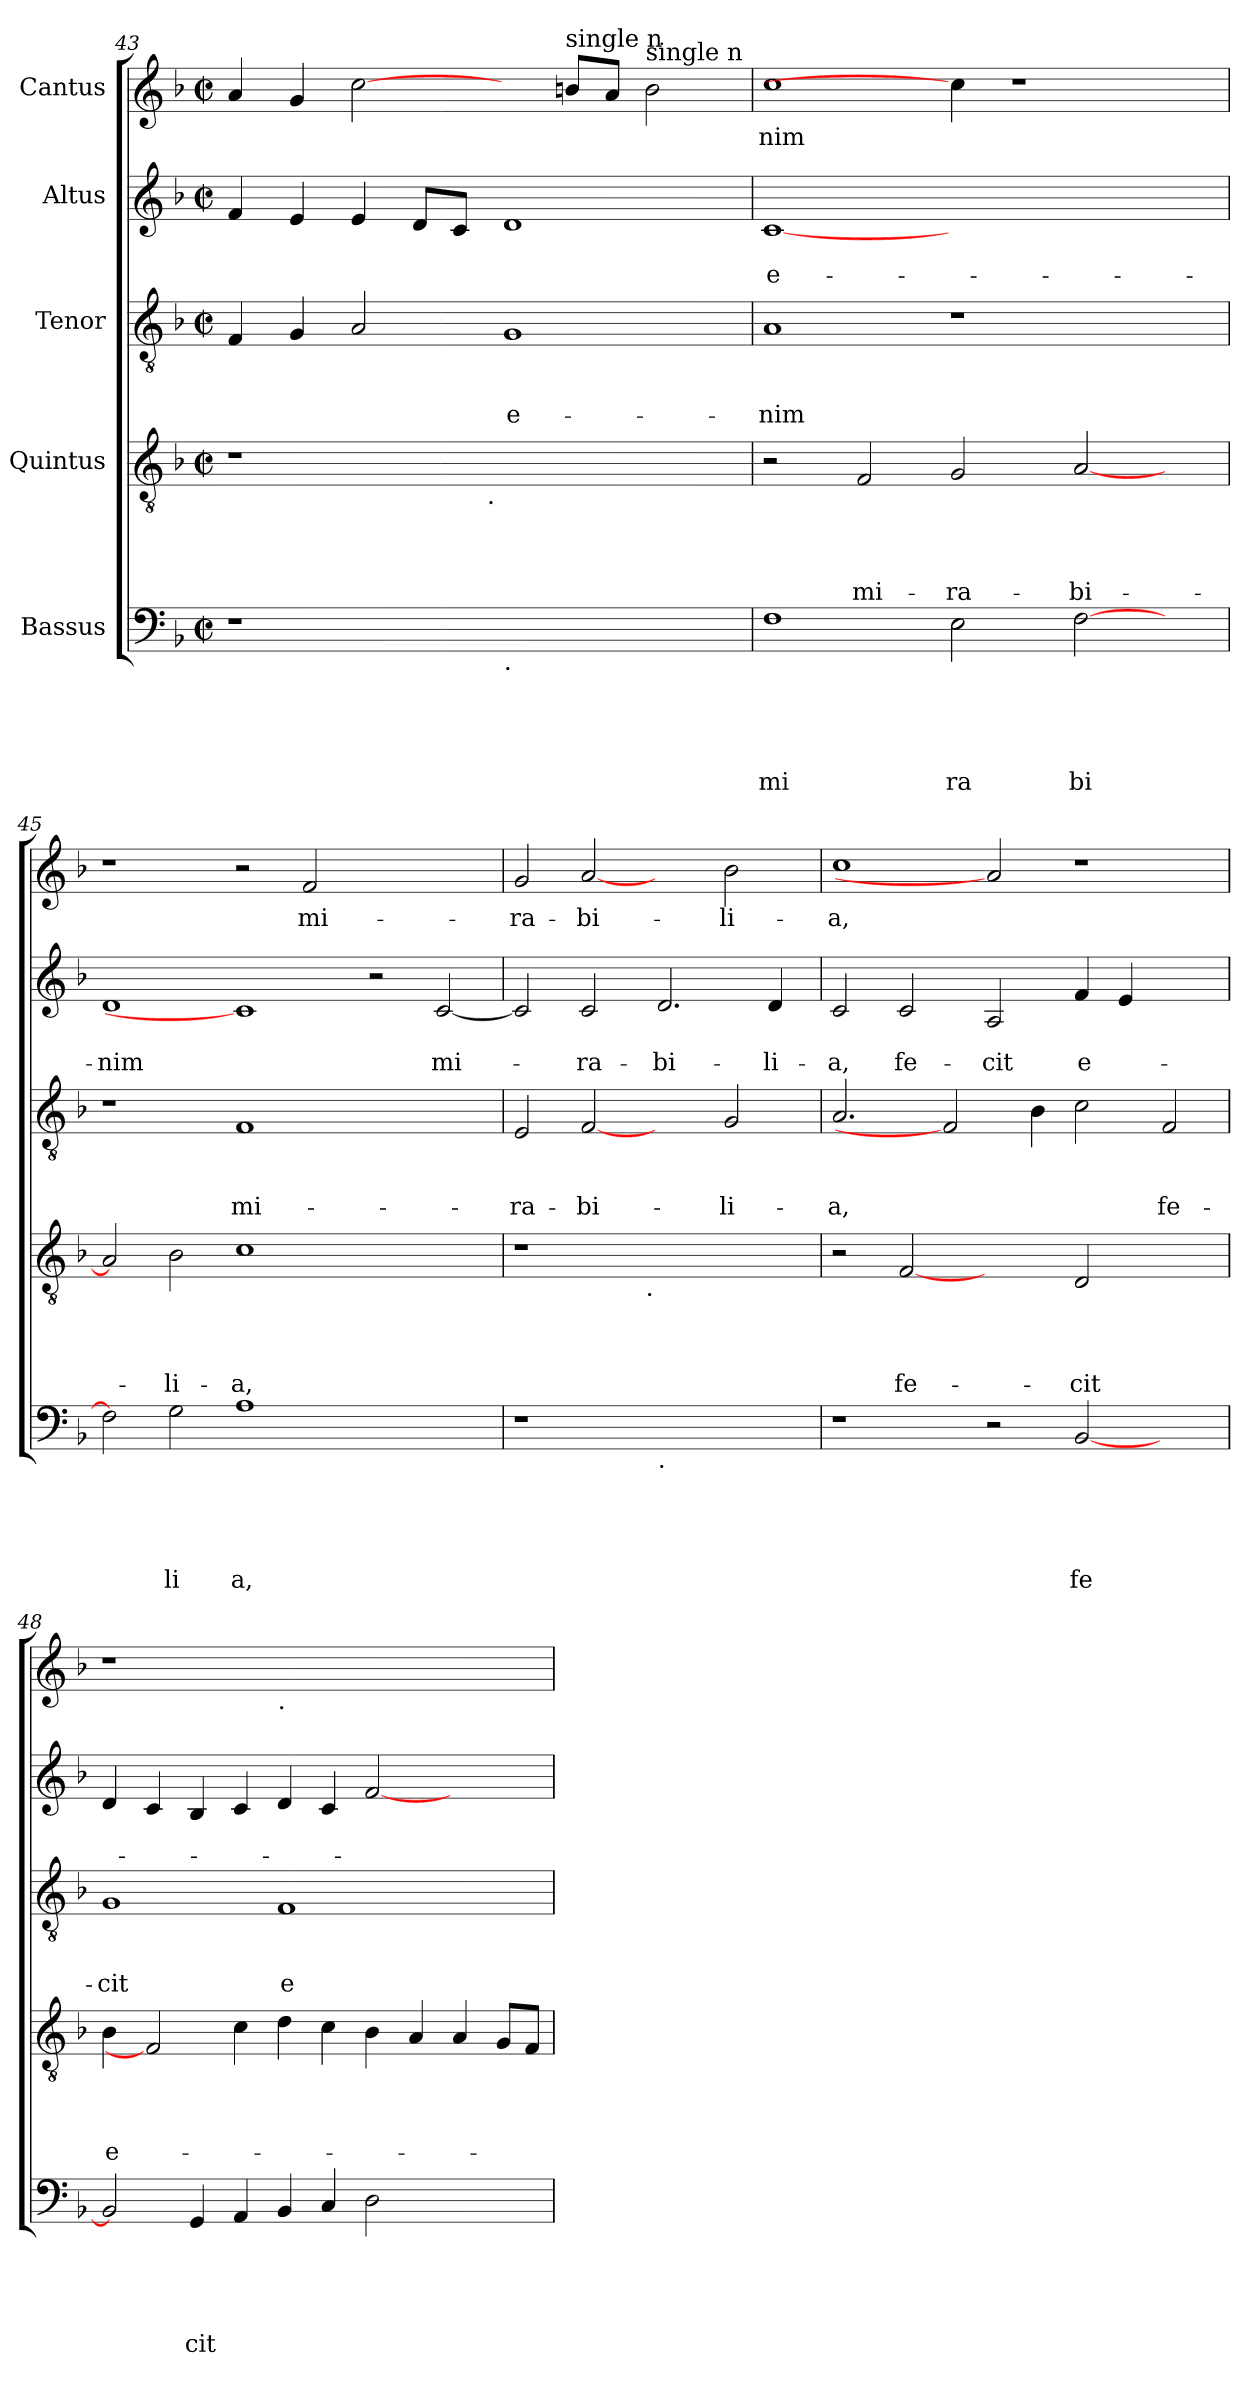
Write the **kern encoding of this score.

**kern	**text	**text	**text	**text	**text	**kern	**text	**text	**text	**text	**kern	**text	**text	**text	**kern	**text	**text	**kern	**text
*part5	*part5	*part5	*part5	*part5	*part5	*part4	*part4	*part4	*part4	*part4	*part3	*part3	*part3	*part3	*part2	*part2	*part2	*part1	*part1
*staff5	*staff5	*staff5	*staff5	*staff5	*staff5	*staff4	*staff4	*staff4	*staff4	*staff4	*staff3	*staff3	*staff3	*staff3	*staff2	*staff2	*staff2	*staff1	*staff1
*I"Bassus	*	*	*	*	*	*I"Quintus	*	*	*	*	*I"Tenor	*	*	*	*I"Altus	*	*	*I"Cantus	*
*clefF4	*	*	*	*	*	*clefGv2	*	*	*	*	*clefGv2	*	*	*	*clefG2	*	*	*clefG2	*
*k[b-]	*	*	*	*	*	*k[b-]	*	*	*	*	*k[b-]	*	*	*	*k[b-]	*	*	*k[b-]	*
*F:	*	*	*	*	*	*F:	*	*	*	*	*F:	*	*	*	*F:	*	*	*F:	*
*M2/2	*	*	*	*	*	*M2/2	*	*	*	*	*M2/2	*	*	*	*M2/2	*	*	*M2/2	*
*met(c|)	*	*	*	*	*	*met(c|)	*	*	*	*	*met(c|)	*	*	*	*met(c|)	*	*	*met(c|)	*
=43	=43	=43	=43	=43	=43	=43	=43	=43	=43	=43	=43	=43	=43	=43	=43	=43	=43	=43	=43
*	*	*	*	*	*	*^	*	*	*	*	*	*	*	*	*	*	*	*	*
1r	.	.	.	.	.	1r	2ryy	.	.	.	.	4F/	.	.	.	4f/	.	.	4a/	.
.	.	.	.	.	.	.	.	.	.	.	.	4G/	.	.	.	4e/	.	.	4g/	.
.	.	.	.	.	.	.	4...ryy	.	.	.	.	2A/	.	.	.	4e/	.	.	[2cc\	.
.	.	.	.	.	.	.	.	.	.	.	.	.	.	.	.	8d/L	.	.	.	.
.	.	.	.	.	.	.	.	.	.	.	.	.	.	.	.	8c/J	.	.	.	.
!	!	!	!	!	!	!	!LO:TX:b:t=.	!	!	!	!	!	!	!	!	!	!	!	!	!
.	.	.	.	.	.	.	1ryy	.	.	.	.	.	.	.	.	.	.	.	.	.
!LO:TX:b:t=.	!	!	!	!	!	!	!	!	!	!	!	!	!	!	!	!	!	!	!	!
!	!	!	!	!	!	!	!	!	!	!	!	!	!	!	!LO:LY:b	!	!	!	!	!
1ryy	.	.	.	.	.	1ryy	.	.	.	.	.	1G	.	.	e-	1d	.	.	4ryy	.
!	!	!	!	!	!	!	!	!	!	!	!	!	!	!	!	!	!	!	!LO:TX:a:t=single n	!
.	.	.	.	.	.	.	.	.	.	.	.	.	.	.	.	.	.	.	8b/L	.
.	.	.	.	.	.	.	.	.	.	.	.	.	.	.	.	.	.	.	8a/J	.
!	!	!	!	!	!	!	!	!	!	!	!	!	!	!	!	!	!	!	!LO:TX:a:t=single n	!
.	.	.	.	.	.	.	.	.	.	.	.	.	.	.	.	.	.	.	2b\	.
.	.	.	.	.	.	.	32ryy	.	.	.	.	.	.	.	.	.	.	.	.	.
=44	=44	=44	=44	=44	=44	=44	=44	=44	=44	=44	=44	=44	=44	=44	=44	=44	=44	=44	=44	=44
!	!	!	!	!	!LO:LY:b	!	!	!	!	!	!	!	!	!	!LO:LY:b	!	!	!LO:LY:b	!	!LO:LY:b
*	*	*	*	*	*	*v	*v	*	*	*	*	*	*	*	*	*	*	*	*	*
1F	.	.	.	.	mi	2r	.	.	.	.	1A	.	.	-nim	[1c	.	e-	1cc	-nim
!	!	!	!	!	!	!	!	!	!	!LO:LY:b	!	!	!	!	!	!	!	!	!
.	.	.	.	.	.	2F/	.	.	.	mi-	.	.	.	.	.	.	.	.	.
!	!	!	!	!	!LO:LY:b	!	!	!	!	!LO:LY:b	!	!	!	!	!	!	!	!	!
2E\	.	.	.	.	ra	2G/	.	.	.	-ra-	1r	.	.	.	1ryy	.	.	4cc\]	.
.	.	.	.	.	.	.	.	.	.	.	.	.	.	.	.	.	.	1r	.
!	!	!	!	!	!LO:LY:b	!	!	!	!	!LO:LY:b	!	!	!	!	!	!	!	!	!
[>2F\	.	.	.	.	bi	[<2A/	.	.	.	-bi-	.	.	.	.	.	.	.	.	.
4ryy	.	.	.	.	.	4ryy	.	.	.	.	4ryy	.	.	.	4ryy	.	.	.	.
=45	=45	=45	=45	=45	=45	=45	=45	=45	=45	=45	=45	=45	=45	=45	=45	=45	=45	=45	=45
!	!	!	!	!	!	!	!	!	!	!	!	!	!	!	!	!	!LO:LY:b	!	!
2F\]	.	.	.	.	.	2A/]	.	.	.	.	1r	.	.	.	1d	.	-nim	1r	.
!	!	!	!	!	!LO:LY:b	!	!	!	!	!LO:LY:b	!	!	!	!	!	!	!	!	!
2G\	.	.	.	.	li	2B-\	.	.	.	-li-	.	.	.	.	.	.	.	.	.
!	!	!	!	!	!LO:LY:b	!	!	!	!	!LO:LY:b	!	!	!	!LO:LY:b	!	!	!	!	!
1A	.	.	.	.	a,	1c	.	.	.	-a,	1F	.	.	mi-	1c]	.	.	2r	.
!	!	!	!	!	!	!	!	!	!	!	!	!	!	!	!	!	!	!	!LO:LY:b
.	.	.	.	.	.	.	.	.	.	.	.	.	.	.	.	.	.	2f/	mi-
1ryy	.	.	.	.	.	1ryy	.	.	.	.	1ryy	.	.	.	2r	.	.	1ryy	.
!	!	!	!	!	!	!	!	!	!	!	!	!	!	!	!	!	!LO:LY:b	!	!
.	.	.	.	.	.	.	.	.	.	.	.	.	.	.	[<2c/	.	mi-	.	.
=46	=46	=46	=46	=46	=46	=46	=46	=46	=46	=46	=46	=46	=46	=46	=46	=46	=46	=46	=46
!	!	!	!	!	!	!	!	!	!	!	!	!	!	!LO:LY:b	!	!	!	!	!LO:LY:b
*	*	*	*	*	*	*^	*	*	*	*	*	*	*	*	*	*	*	*	*
1r	.	.	.	.	.	1r	2ryy	.	.	.	.	2E/	.	.	-ra-	2c/]	.	.	2g/	-ra-
!	!	!	!	!	!	!	!	!	!	!	!	!	!	!	!LO:LY:b	!	!	!LO:LY:b	!	!LO:LY:b
.	.	.	.	.	.	.	4...ryy	.	.	.	.	[2F	.	.	-bi-	2c/	.	-ra-	[2a	-bi-
!	!	!	!	!	!	!	!LO:TX:b:t=.	!	!	!	!	!	!	!	!	!	!	!	!	!
.	.	.	.	.	.	.	1ryy	.	.	.	.	.	.	.	.	.	.	.	.	.
!LO:TX:b:t=.	!	!	!	!	!	!	!	!	!	!	!	!	!	!	!	!	!	!	!	!
!	!	!	!	!	!	!	!	!	!	!	!	!	!	!	!	!	!	!LO:LY:b	!	!
1ryy	.	.	.	.	.	1ryy	.	.	.	.	.	2ryy	.	.	.	2.d/	.	-bi-	2ryy	.
!	!	!	!	!	!	!	!	!	!	!	!	!	!	!	!LO:LY:b	!	!	!	!	!LO:LY:b
.	.	.	.	.	.	.	.	.	.	.	.	2G/	.	.	-li-	.	.	.	2b-\	-li-
!	!	!	!	!	!	!	!	!	!	!	!	!	!	!	!	!	!	!LO:LY:b	!	!
.	.	.	.	.	.	.	.	.	.	.	.	.	.	.	.	4d/	.	-li-	.	.
.	.	.	.	.	.	.	32ryy	.	.	.	.	.	.	.	.	.	.	.	.	.
!!LO:PB:g=z
=47	=47	=47	=47	=47	=47	=47	=47	=47	=47	=47	=47	=47	=47	=47	=47	=47	=47	=47	=47	=47
!	!	!	!	!	!	!	!	!	!	!	!	!	!	!	!LO:LY:b	!	!	!LO:LY:b	!	!LO:LY:b
*	*	*	*	*	*	*v	*v	*	*	*	*	*	*	*	*	*	*	*	*	*
1r	.	.	.	.	.	2r	.	.	.	.	2.A/	.	.	-a,	2c/	.	-a,	1cc	-a,
!	!	!	!	!	!	!	!	!	!	!LO:LY:b	!	!	!	!	!	!	!LO:LY:b	!	!
.	.	.	.	.	.	[2F	.	.	.	fe-	.	.	.	.	2c/	.	fe-	.	.
.	.	.	.	.	.	.	.	.	.	.	2F]	.	.	.	.	.	.	.	.
!	!	!	!	!	!	!	!	!	!	!	!	!	!	!	!	!	!LO:LY:b	!	!
2r	.	.	.	.	.	2ryy	.	.	.	.	.	.	.	.	2A/	.	-cit	2a]	.
.	.	.	.	.	.	.	.	.	.	.	4B-\	.	.	.	.	.	.	.	.
!	!	!	!	!	!LO:LY:b	!	!	!	!	!LO:LY:b	!	!	!	!	!	!	!LO:LY:b	!	!
[<2BB-/	.	.	.	.	fe	2D/	.	.	.	-cit	2c\	.	.	.	4f/	.	e-	1r	.
.	.	.	.	.	.	.	.	.	.	.	.	.	.	.	4e/	.	.	.	.
!	!	!	!	!	!	!	!	!	!	!	!	!	!	!LO:LY:b	!	!	!	!	!
2ryy	.	.	.	.	.	2ryy	.	.	.	.	2F/	.	.	fe-	2ryy	.	.	.	.
=48	=48	=48	=48	=48	=48	=48	=48	=48	=48	=48	=48	=48	=48	=48	=48	=48	=48	=48	=48
!	!	!	!	!	!	!	!	!	!	!LO:LY:b	!	!	!	!LO:LY:b	!	!	!	!	!
2BB-/]	.	.	.	.	.	4B-\	.	.	.	e-	1G	.	.	-cit	4d/	.	.	1r	.
.	.	.	.	.	.	2F]	.	.	.	.	.	.	.	.	4c/	.	.	.	.
!	!	!	!	!	!LO:LY:b	!	!	!	!	!	!	!	!	!	!	!	!	!	!
4GG/	.	.	.	.	cit	.	.	.	.	.	.	.	.	.	4B-/	.	.	.	.
4AA/	.	.	.	.	.	4c\	.	.	.	.	.	.	.	.	4c/	.	.	.	.
!	!	!	!	!	!	!	!	!	!	!	!	!	!	!	!	!	!	!LO:TX:b:t=.	!
!	!	!	!	!	!	!	!	!	!	!	!	!	!	!LO:LY:b	!	!	!	!	!
4BB-/	.	.	.	.	.	4d\	.	.	.	.	1F	.	.	e-	4d/	.	.	1.ryy	.
4C/	.	.	.	.	.	4c\	.	.	.	.	.	.	.	.	4c/	.	.	.	.
2D\	.	.	.	.	.	4B-\	.	.	.	.	.	.	.	.	[<2f/	.	.	.	.
.	.	.	.	.	.	4A/	.	.	.	.	.	.	.	.	.	.	.	.	.
2ryy	.	.	.	.	.	4A/	.	.	.	.	2ryy	.	.	.	2ryy	.	.	.	.
.	.	.	.	.	.	8G/L	.	.	.	.	.	.	.	.	.	.	.	.	.
.	.	.	.	.	.	8F/J	.	.	.	.	.	.	.	.	.	.	.	.	.
=	=	=	=	=	=	=	=	=	=	=	=	=	=	=	=	=	=	=	=
*-	*-	*-	*-	*-	*-	*-	*-	*-	*-	*-	*-	*-	*-	*-	*-	*-	*-	*-	*-
